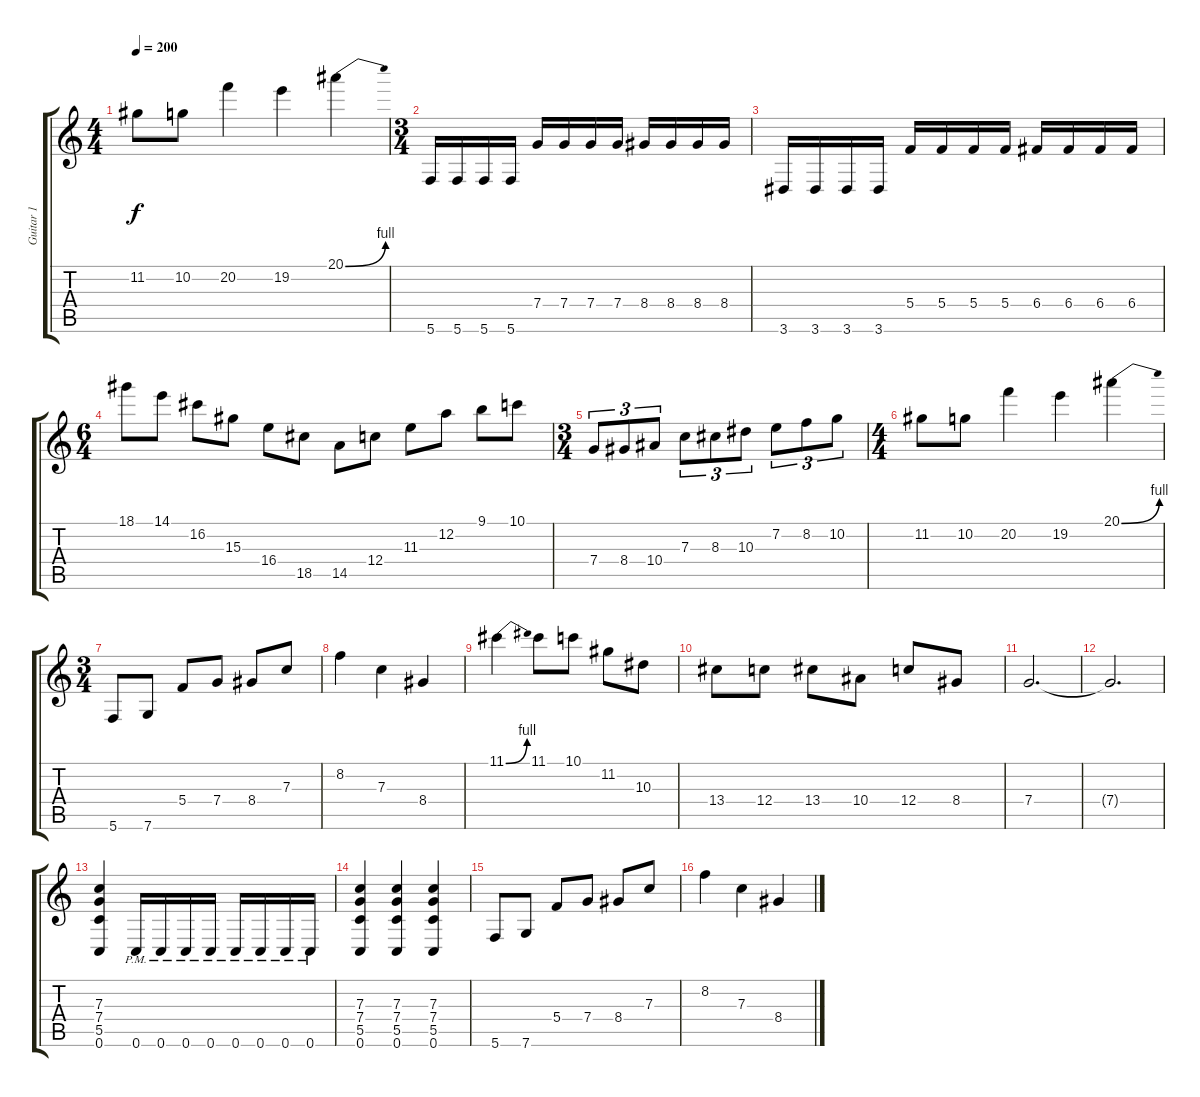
\track ("Guitar 1" "Guitar 1") {instrument distortionguitar}
\staff {score tabs}
\tuning (D4 A3 F3 C3 G2 C2) {hide}
\ts (4 4)
\tempo 200
\clef g2
\ks c
11.2.8{dy f} 10.2.8 20.2.4 19.2.4 20.1{be (bend 0 0 60 4)}.4 |
\ts (3 4)
5.6.16 5.6.16 5.6.16 5.6.16 7.4.16 7.4.16 7.4.16 7.4.16 8.4.16 8.4.16 8.4.16 8.4.16 |
3.6.16 3.6.16 3.6.16 3.6.16 5.4.16 5.4.16 5.4.16 5.4.16 6.4.16 6.4.16 6.4.16 6.4.16 |
\ts (6 4)
18.1.8 14.1.8 16.2.8 15.3.8 16.4.8 18.5.8 14.5.8 12.4.8 11.3.8 12.2.8 9.1.8 10.1.8 |
\ts (3 4)
7.4.8{tu (3 2)} 8.4.8{tu (3 2)} 10.4.8{tu (3 2)} 7.3.8{tu (3 2)} 8.3.8{tu (3 2)} 10.3.8{tu (3 2)} 7.2.8{tu (3 2)} 8.2.8{tu (3 2)} 10.2.8{tu (3 2)} |
\ts (4 4)
11.2.8 10.2.8 20.2.4 19.2.4 20.1{be (bend 0 0 60 4)}.4 |
\ts (3 4)
5.6.8{instrument acousticguitarnylon} 7.6.8 5.4.8 7.4.8 8.4.8 7.3.8 |
8.2.4 7.3.4 8.4.4 |
11.1{be (bend 0 0 60 4)}.4 11.1.8 10.1.8 11.2.8 10.3.8 |
13.4.8 12.4.8 13.4.8 10.4.8 12.4.8 8.4.8 |
7.4.2{d} |
7.4{t}.2{d} |
(7.3 7.4 5.5 0.6).4{instrument distortionguitar} 0.6{pm}.16 0.6{pm}.16 0.6{pm}.16 0.6{pm}.16 0.6{pm}.16 0.6{pm}.16 0.6{pm}.16 0.6{pm}.16 |
(7.3 7.4 5.5 0.6).4 (7.3 7.4 5.5 0.6).4 (7.3 7.4 5.5 0.6).4 |
5.6.8 7.6.8 5.4.8 7.4.8 8.4.8 7.3.8 |
8.2.4 7.3.4 8.4.4
